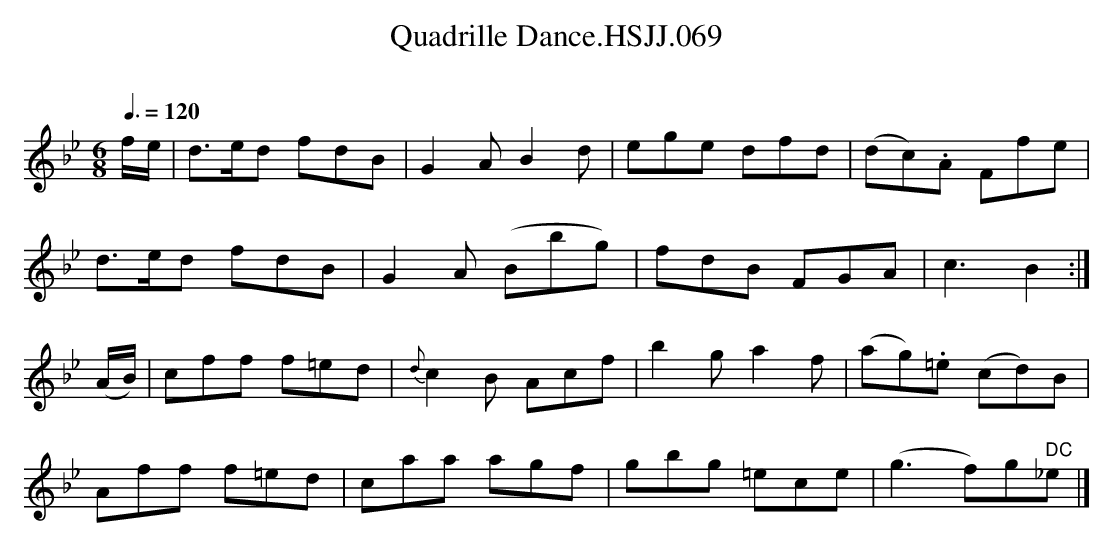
X:1
T:Quadrille Dance.HSJJ.069
M:6/8
L:1/8
Q:3/8=120
O:
K:Bb
f/e/|d>ed fdB|G2AB2d|ege dfd|(dc).A Ffe|
d>ed fdB|G2A (Bbg)|fdB FGA|c3B2:|
(A/B/)|cff f=ed|{d}c2B Acf|b2ga2f|(ag).=e (cd)B|
Aff f=ed|caa agf|gbg =ece|(g3f)g" DC"_e|]
